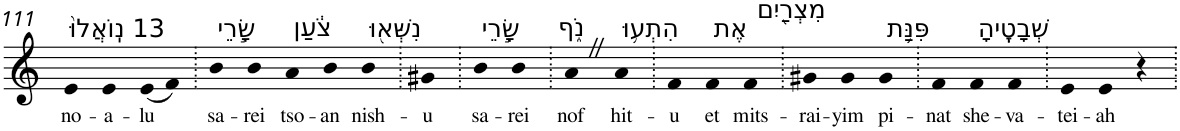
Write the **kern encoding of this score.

**kern	**text
*part1	*part1
*staff1	*staff1
*I"Piano	*
*I'Pno	*
!!LO:PB:g=z
*clefG2	*
*k[]	*
=111	=111
!LO:TX:a:t=13 נֽוֹאֲלוּ֙	!
!	!LO:LY:b
4e	no-
!	!LO:LY:b
4e	-a-
!	!LO:LY:b
(8e	-lu
8f)	.
=112.	=112.
!LO:TX:a:t=שָׂ֣רֵי	!
!	!LO:LY:b
4b	sa-
!	!LO:LY:b
4b	-rei
!LO:TX:a:t=צֹ֔עַן	!
!	!LO:LY:b
4a	tso-
!	!LO:LY:b
4b	-an
!LO:TX:a:t=נִשְּׁא֖וּ	!
!	!LO:LY:b
4b	nish-
=113.	=113.
!	!LO:LY:b
4g#X	-u
=114.	=114.
!LO:TX:a:t=שָׂ֣רֵי	!
!	!LO:LY:b
4b	sa-
!	!LO:LY:b
4b	-rei
=115.	=115.
!LO:TX:a:t=נֹ֑ף	!
!	!LO:LY:b
4aZ	nof
!LO:TX:a:t=הִתְע֥וּ	!
!	!LO:LY:b
4a	hit-
=116.	=116.
!	!LO:LY:b
4f	-u
!LO:TX:a:t=אֶת	!
!	!LO:LY:b
4f	et
!LO:TX:a:t=מִצְרַ֖יִם	!
!	!LO:LY:b
4f	mits-
=117.	=117.
!	!LO:LY:b
4g#X	-rai-
!	!LO:LY:b
4g#	-yim
!LO:TX:a:t=פִּנַּ֥ת	!
!	!LO:LY:b
4g#	pi-
=118.	=118.
!	!LO:LY:b
4f	-nat
!LO:TX:a:t=שְׁבָטֶֽיהָ	!
!	!LO:LY:b
4f	she-
!	!LO:LY:b
4f	-va-
=119.	=119.
!	!LO:LY:b
4e	-tei-
!	!LO:LY:b
4e	-ah
4r	.
=.	=.
*-	*-
